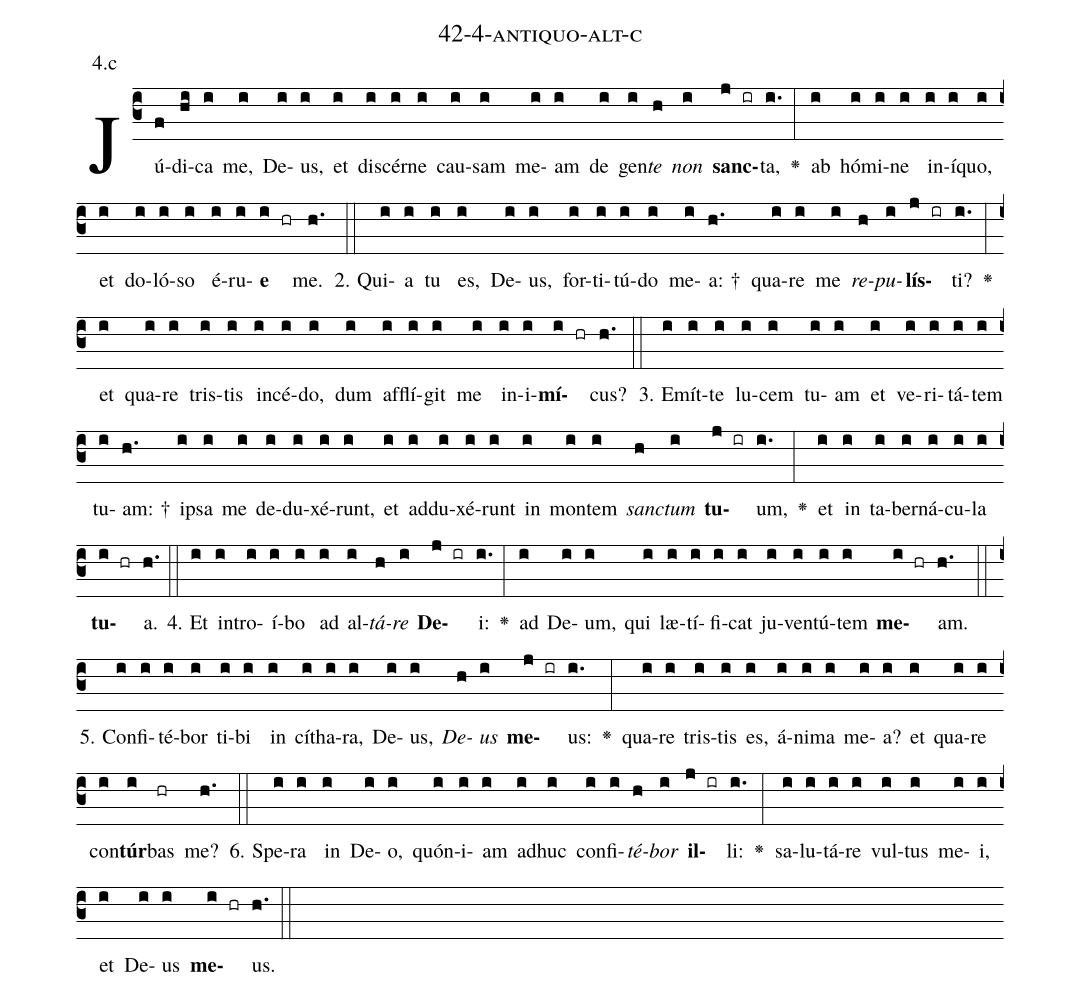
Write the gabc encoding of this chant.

name: 42-4-antiquo-alt-c;
annotation: 4.c;
%%
(c3)Jú(f)di(hi)ca(i) me,(i) De(i)us,(i) et(i) di(i)scér(i)ne(i) cau(i)sam(i) me(i)am(i) de(i) gen(i)<i>te</i>(h) <i>non</i>(i) <b>sanc</b>(j ir)ta,(i.) <v>\greheightstar</v>(:) ab(i) hó(i)mi(i)ne(i) in(i)í(i)quo,(i) et(i) do(i)ló(i)so(i) é(i)ru(i)<b>e</b>(i hr) me.(h.) (::)
2. Qui(i)a(i) tu(i) es,(i) De(i)us,(i) for(i)ti(i)tú(i)do(i) me(i)a: †(h.) qua(i)re(i) me(i) <i>re</i>(h)<i>pu</i>(i)<b>lís</b>(j ir)ti?(i.) <v>\greheightstar</v>(:) et(i) qua(i)re(i) tris(i)tis(i) in(i)cé(i)do,(i) dum(i) af(i)flí(i)git(i) me(i) in(i)i(i)<b>mí</b>(i hr)cus?(h.) (::)
3. E(i)mít(i)te(i) lu(i)cem(i) tu(i)am(i) et(i) ve(i)ri(i)tá(i)tem(i) tu(i)am: †(h.) ip(i)sa(i) me(i) de(i)du(i)xé(i)runt,(i) et(i) ad(i)du(i)xé(i)runt(i) in(i) mon(i)tem(i) <i>sanc</i>(h)<i>tum</i>(i) <b>tu</b>(j ir)um,(i.) <v>\greheightstar</v>(:) et(i) in(i) ta(i)ber(i)ná(i)cu(i)la(i) <b>tu</b>(i hr)a.(h.) (::)
4. Et(i) in(i)tro(i)í(i)bo(i) ad(i) al(i)<i>tá</i>(h)<i>re</i>(i) <b>De</b>(j ir)i:(i.) <v>\greheightstar</v>(:) ad(i) De(i)um,(i) qui(i) læ(i)tí(i)fi(i)cat(i) ju(i)ven(i)tú(i)tem(i) <b>me</b>(i hr)am.(h.) (::)
5. Con(i)fi(i)té(i)bor(i) ti(i)bi(i) in(i) cí(i)tha(i)ra,(i) De(i)us,(i) <i>De</i>(h)<i>us</i>(i) <b>me</b>(j ir)us:(i.) <v>\greheightstar</v>(:) qua(i)re(i) tris(i)tis(i) es,(i) á(i)ni(i)ma(i) me(i)a?(i) et(i) qua(i)re(i) con(i)<b>túr</b>(i)bas(hr) me?(h.) (::)
6. Spe(i)ra(i) in(i) De(i)o,(i) quón(i)i(i)am(i) ad(i)huc(i) con(i)fi(i)<i>té</i>(h)<i>bor</i>(i) <b>il</b>(j ir)li:(i.) <v>\greheightstar</v>(:) sa(i)lu(i)tá(i)re(i) vul(i)tus(i) me(i)i,(i) et(i) De(i)us(i) <b>me</b>(i hr)us.(h.) (::)
